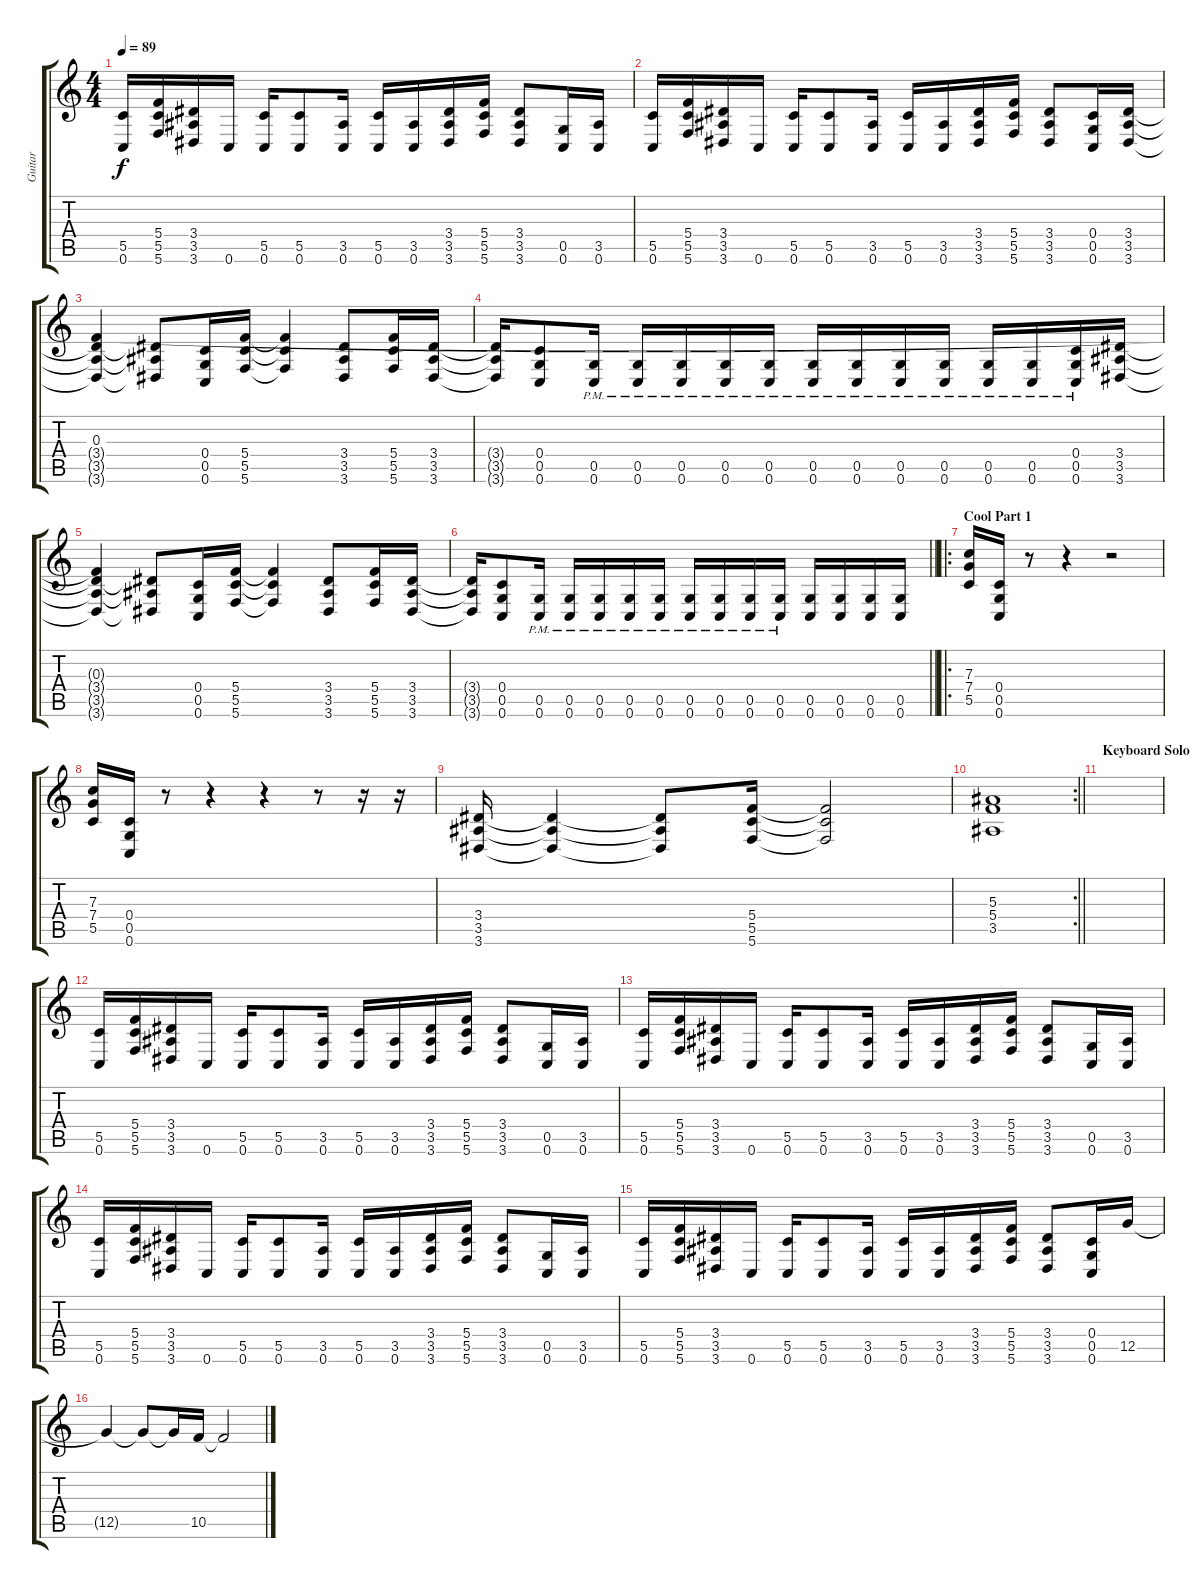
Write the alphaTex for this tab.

\track ("Guitar" "Guitar") {instrument overdrivenguitar}
\staff {score tabs}
\tuning (D4 A3 F3 C3 G2 C2) {hide}
\ts (4 4)
\tempo 89
\clef g2
\ks c
(5.5 0.6).16{dy f} (5.4 5.5 5.6).16 (3.4 3.5 3.6).16 0.6.16 (5.5 0.6).16 (5.5 0.6).8 (3.5 0.6).16 (5.5 0.6).16 (3.5 0.6).16 (3.4 3.5 3.6).16 (5.4 5.5 5.6).16 (3.4 3.5 3.6).8 (0.5 0.6).16 (3.5 0.6).16 |
(5.5 0.6).16 (5.4 5.5 5.6).16 (3.4 3.5 3.6).16 0.6.16 (5.5 0.6).16 (5.5 0.6).8 (3.5 0.6).16 (5.5 0.6).16 (3.5 0.6).16 (3.4 3.5 3.6).16 (5.4 5.5 5.6).16 (3.4 3.5 3.6).8 (0.4 0.5 0.6).16 (3.4 3.5 3.6).16 |
(0.3 3.4{t} 3.5{t} 3.6{t}).4 (3.4{t} 3.5{t} 3.6{t}).8 (0.4 0.5 0.6).16 (5.4 5.5 5.6).16 (5.4{t} 5.5{t} 5.6{t}).4 (3.4 3.5 3.6).8 (5.4 5.5 5.6).16 (3.4 3.5 3.6).16 |
(3.4{t} 3.5{t} 3.6{t}).16 (0.4 0.5 0.6).8 (0.5 0.6{pm}).16 (0.5 0.6{pm}).16 (0.5 0.6{pm}).16 (0.5 0.6{pm}).16 (0.5 0.6{pm}).16 (0.5 0.6{pm}).16 (0.5 0.6{pm}).16 (0.5{pm} 0.6).16 (0.5 0.6{pm}).16 (0.5{pm} 0.6).16 (0.5 0.6{pm}).16 (0.4{pm} 0.5{pm} 0.6).16 (3.4 3.5 3.6).16 |
(0.3{t} 3.4{t} 3.5{t} 3.6{t}).4 (3.4{t} 3.5{t} 3.6{t}).8 (0.4 0.5 0.6).16 (5.4 5.5 5.6).16 (5.4{t} 5.5{t} 5.6{t}).4 (3.4 3.5 3.6).8 (5.4 5.5 5.6).16 (3.4 3.5 3.6).16 |
\barLineRight lightlight
(3.4{t} 3.5{t} 3.6{t}).16 (0.4 0.5 0.6).8 (0.5 0.6{pm}).16 (0.5 0.6{pm}).16 (0.5 0.6{pm}).16 (0.5 0.6{pm}).16 (0.5 0.6{pm}).16 (0.5 0.6{pm}).16 (0.5 0.6{pm}).16 (0.5{pm} 0.6).16 (0.5 0.6{pm}).16 (0.5 0.6).16 (0.5 0.6).16 (0.5 0.6).16 (0.5 0.6).16 |
\ro
\section ("" "Cool Part 1")
(7.3 7.4 5.5).16 (0.4 0.5 0.6).16 r.8 r.4 r.2 |
(7.3 7.4 5.5).16 (0.4 0.5 0.6).16 r.8 r.4 r.4 r.8 r.16 r.16 |
(3.4 3.5 3.6).16 (3.4{t} 3.5{t} 3.6{t}).4 (3.4{t} 3.5{t} 3.6{t}).8 (5.4 5.5 5.6).16 (5.4{t} 5.5{t} 5.6{t}).2 |
\rc 2
\barLineRight lightlight
(5.3 5.4 3.5).1 |
\section ("" "Keyboard Solo")
|
(5.5 0.6).16 (5.4 5.5 5.6).16 (3.4 3.5 3.6).16 0.6.16 (5.5 0.6).16 (5.5 0.6).8 (3.5 0.6).16 (5.5 0.6).16 (3.5 0.6).16 (3.4 3.5 3.6).16 (5.4 5.5 5.6).16 (3.4 3.5 3.6).8 (0.5 0.6).16 (3.5 0.6).16 |
(5.5 0.6).16 (5.4 5.5 5.6).16 (3.4 3.5 3.6).16 0.6.16 (5.5 0.6).16 (5.5 0.6).8 (3.5 0.6).16 (5.5 0.6).16 (3.5 0.6).16 (3.4 3.5 3.6).16 (5.4 5.5 5.6).16 (3.4 3.5 3.6).8 (0.5 0.6).16 (3.5 0.6).16 |
(5.5 0.6).16 (5.4 5.5 5.6).16 (3.4 3.5 3.6).16 0.6.16 (5.5 0.6).16 (5.5 0.6).8 (3.5 0.6).16 (5.5 0.6).16 (3.5 0.6).16 (3.4 3.5 3.6).16 (5.4 5.5 5.6).16 (3.4 3.5 3.6).8 (0.5 0.6).16 (3.5 0.6).16 |
(5.5 0.6).16 (5.4 5.5 5.6).16 (3.4 3.5 3.6).16 0.6.16 (5.5 0.6).16 (5.5 0.6).8 (3.5 0.6).16 (5.5 0.6).16 (3.5 0.6).16 (3.4 3.5 3.6).16 (5.4 5.5 5.6).16 (3.4 3.5 3.6).8 (0.4 0.5 0.6).16 12.5.16 |
12.5{t}.4 12.5{t}.8 12.5{t}.16 10.5.16 10.5{t}.2
